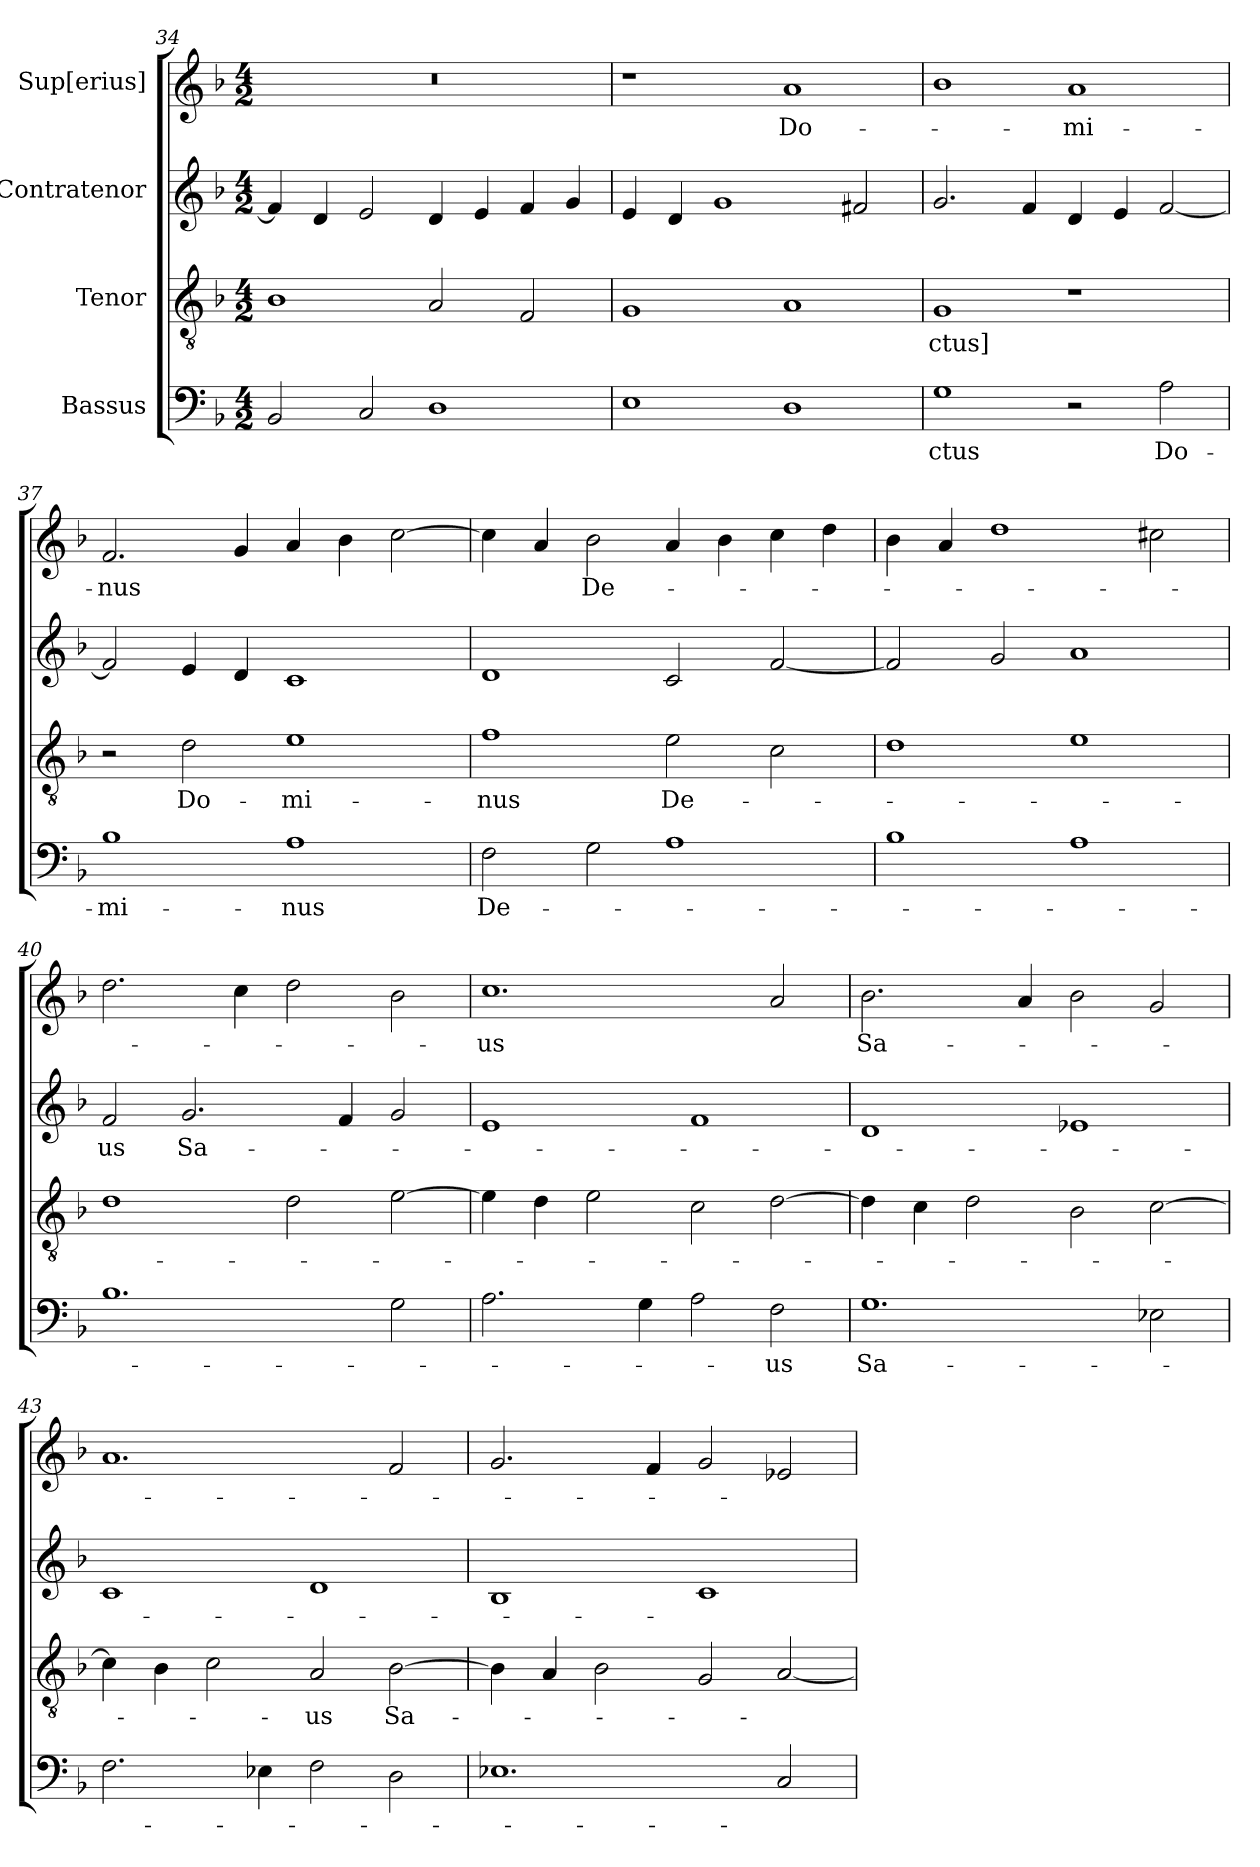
**kern	**text	**kern	**text	**kern	**text	**kern	**text
*part4	*part4	*part3	*part3	*part2	*part2	*part1	*part1
*staff4	*staff4	*staff3	*staff3	*staff2	*staff2	*staff1	*staff1
*I"Bassus	*	*I"Tenor	*	*I"Contratenor	*	*I"Sup[erius]	*
*clefF4	*	*clefGv2	*	*clefG2	*	*clefG2	*
*k[b-]	*	*k[b-]	*	*k[b-]	*	*k[b-]	*
*M4/2	*	*M4/2	*	*M4/2	*	*M4/2	*
=34	=34	=34	=34	=34	=34	=34	=34
2BB-/	.	1B-\	.	4f/]	.	0r	.
.	.	.	.	4d/	.	.	.
2C/	.	.	.	2e/	.	.	.
1D\	.	2A/	.	4d/	.	.	.
.	.	.	.	4e/	.	.	.
.	.	2F/	.	4f/	.	.	.
.	.	.	.	4g/	.	.	.
=35	=35	=35	=35	=35	=35	=35	=35
1E\	.	1G/	.	4e/	.	1r	.
.	.	.	.	4d/	.	.	.
.	.	.	.	1g/	.	.	.
1D\	.	1A/	.	.	.	1a/	Do-
.	.	.	.	2f#X/	.	.	.
=36	=36	=36	=36	=36	=36	=36	=36
1G\	-ctus	1G/	-ctus]	2.g/	.	1b-\	.
.	.	.	.	4f/	.	.	.
2r	.	1r	.	4d/	.	1a/	-mi-
.	.	.	.	4e/	.	.	.
2A\	Do-	.	.	[2f/	.	.	.
=37	=37	=37	=37	=37	=37	=37	=37
1B-\	-mi-	2r	.	2f/]	.	2.f/	-nus
.	.	2d\	Do-	4e/	.	.	.
.	.	.	.	4d/	.	4g/	.
1A\	-nus	1e\	-mi-	1c/	.	4a/	.
.	.	.	.	.	.	4b-\	.
.	.	.	.	.	.	[2cc\	.
=38	=38	=38	=38	=38	=38	=38	=38
2F\	De-	1f\	-nus	1d/	.	4cc\]	.
.	.	.	.	.	.	4a/	.
2G\	.	.	.	.	.	2b-\	De-
1A\	.	2e\	De-	2c/	.	4a/	.
.	.	.	.	.	.	4b-\	.
.	.	2c\	.	[2f/	.	4cc\	.
.	.	.	.	.	.	4dd\	.
=39	=39	=39	=39	=39	=39	=39	=39
1B-\	.	1d\	.	2f/]	.	4b-\	.
.	.	.	.	.	.	4a/	.
.	.	.	.	2g/	.	1dd\	.
1A\	.	1e\	.	1a/	.	.	.
.	.	.	.	.	.	2cc#X\	.
=40	=40	=40	=40	=40	=40	=40	=40
1.B-\	.	1d\	.	2f/	-us	2.dd\	.
.	.	.	.	2.g/	Sa-	.	.
.	.	.	.	.	.	4cc\	.
.	.	2d\	.	.	.	2dd\	.
.	.	.	.	4f/	.	.	.
2G\	.	[2e\	.	2g/	.	2b-\	.
=41	=41	=41	=41	=41	=41	=41	=41
2.A\	.	4e\]	.	1e/	.	1.cc\	-us
.	.	4d\	.	.	.	.	.
.	.	2e\	.	.	.	.	.
4G\	.	.	.	.	.	.	.
2A\	.	2c\	.	1f/	.	.	.
2F\	-us	[2d\	.	.	.	2a/	.
=42	=42	=42	=42	=42	=42	=42	=42
1.G\	Sa-	4d\]	.	1d/	.	2.b-\	Sa-
.	.	4c\	.	.	.	.	.
.	.	2d\	.	.	.	.	.
.	.	.	.	.	.	4a/	.
.	.	2B-\	.	1e-X/	.	2b-\	.
2E-X\	.	[2c\	.	.	.	2g/	.
=43	=43	=43	=43	=43	=43	=43	=43
2.F\	.	4c\]	.	1c/	.	1.a/	.
.	.	4B-\	.	.	.	.	.
.	.	2c\	.	.	.	.	.
4E-X\	.	.	.	.	.	.	.
2F\	.	2A/	-us	1d/	.	.	.
2D\	.	[2B-\	Sa-	.	.	2f/	.
=44	=44	=44	=44	=44	=44	=44	=44
1.E-X\	.	4B-\]	.	1B-/	.	2.g/	.
.	.	4A/	.	.	.	.	.
.	.	2B-\	.	.	.	.	.
.	.	.	.	.	.	4f/	.
.	.	2G/	.	1c/	.	2g/	.
2C/	.	[2A/	.	.	.	2e-X/	.
=	=	=	=	=	=	=	=
*-	*-	*-	*-	*-	*-	*-	*-
